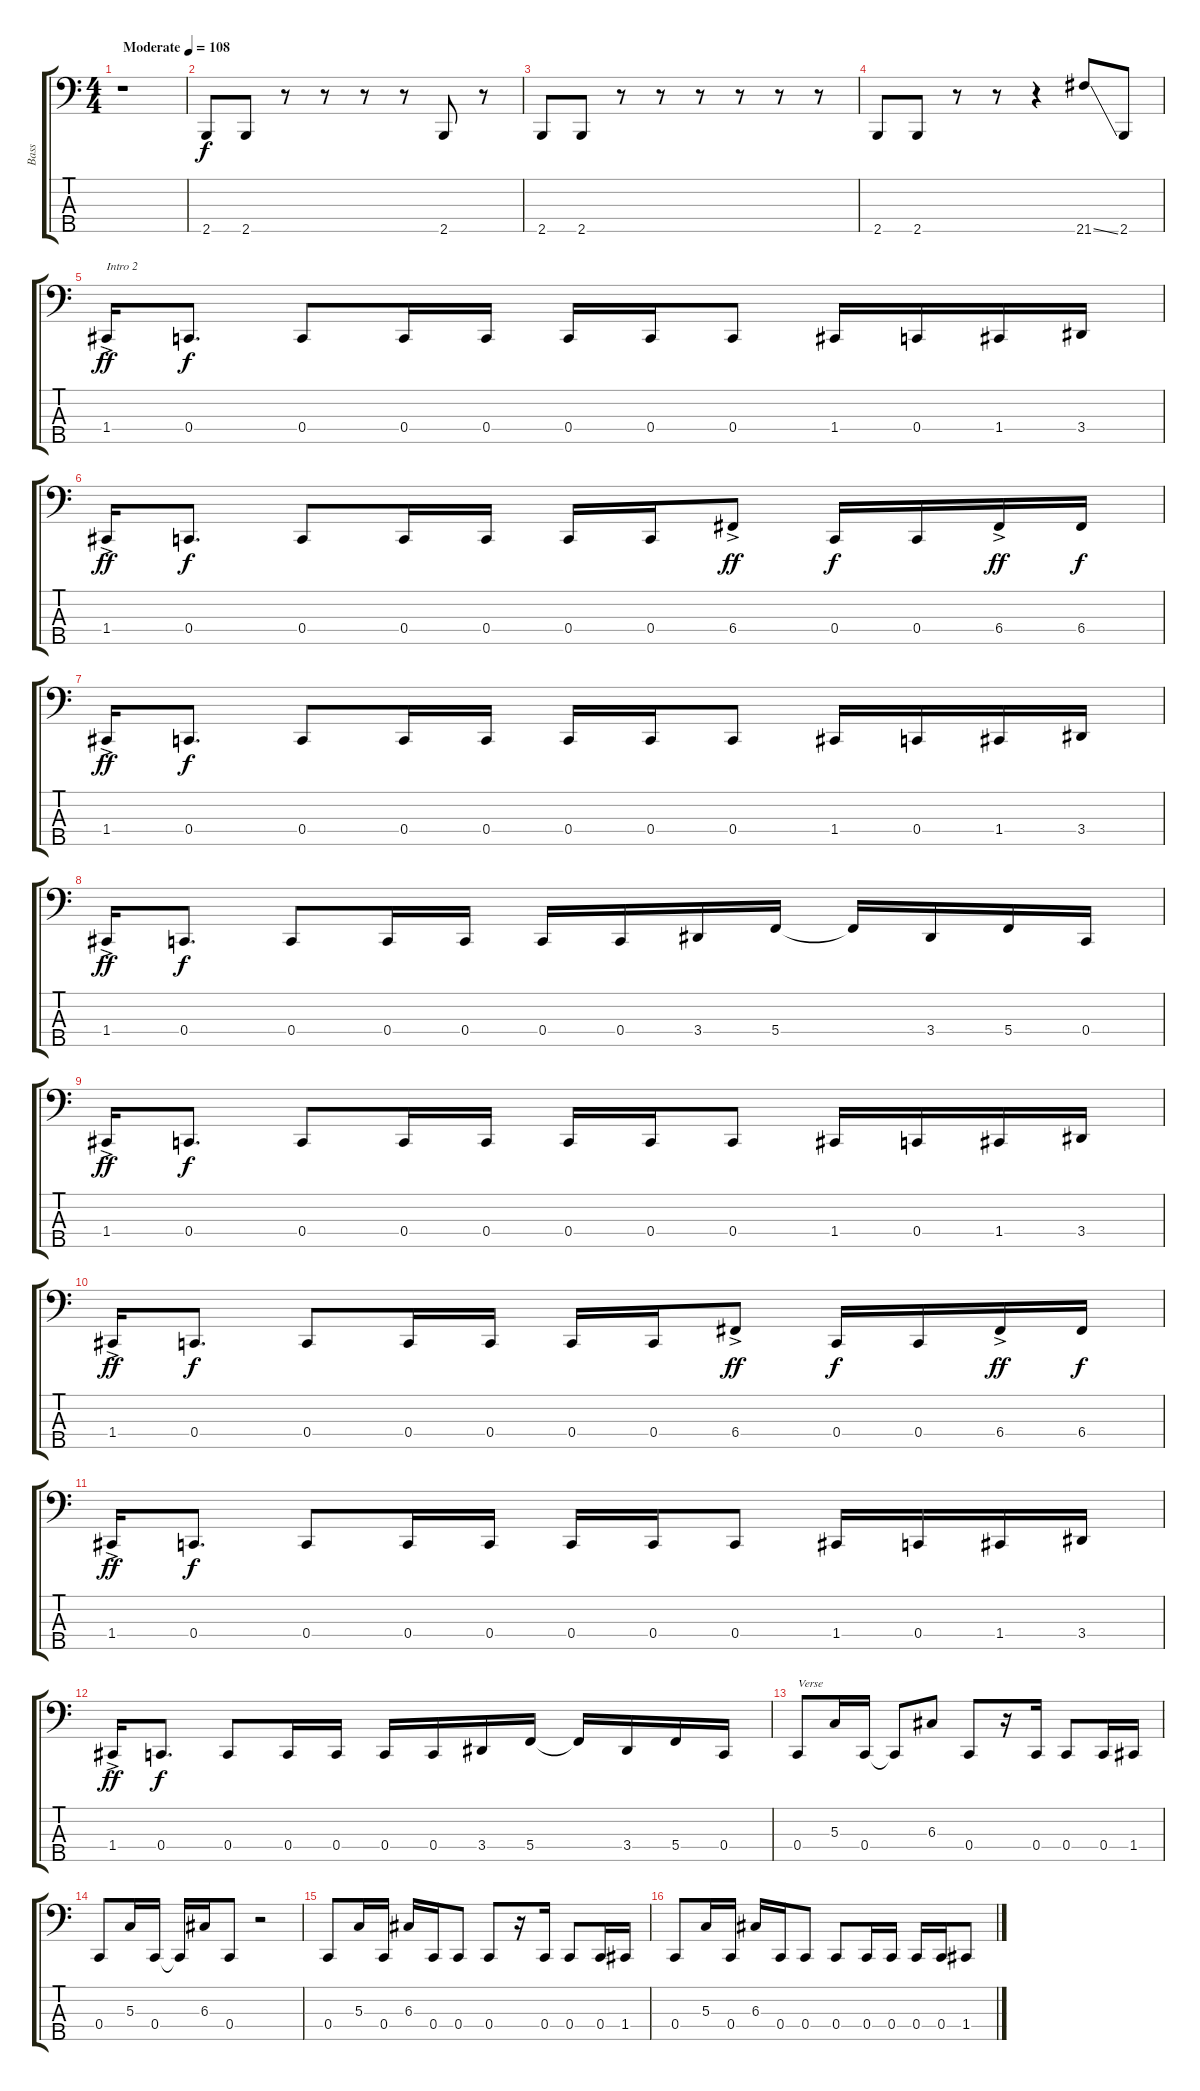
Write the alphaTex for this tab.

\track ("Bass" "Bass") {instrument electricbassfinger}
\staff {score tabs}
\tuning (F2 C2 G1 C1 A0) {hide}
\ts (4 4)
\tempo (108 "Moderate")
\clef f4
\ks c
r.1{dy f instrument electricbassfinger} |
2.5.8 2.5.8 r.8 r.8 r.8 r.8 2.5.8 r.8 |
2.5.8 2.5.8 r.8 r.8 r.8 r.8 r.8 r.8 |
2.5.8 2.5.8 r.8 r.8 r.4 21.5{ss}.8 2.5.8 |
1.4{ac}.16{txt "Intro 2" dy ff} 0.4.8{d dy f} 0.4.8 0.4.16 0.4.16 0.4.16 0.4.16 0.4.8 1.4.16 0.4.16 1.4.16 3.4.16 |
1.4{ac}.16{dy ff} 0.4.8{d dy f} 0.4.8 0.4.16 0.4.16 0.4.16 0.4.16 6.4{ac}.8{dy ff} 0.4.16{dy f} 0.4.16 6.4{ac}.16{dy ff} 6.4.16{dy f} |
1.4{ac}.16{dy ff} 0.4.8{d dy f} 0.4.8 0.4.16 0.4.16 0.4.16 0.4.16 0.4.8 1.4.16 0.4.16 1.4.16 3.4.16 |
1.4{ac}.16{dy ff} 0.4.8{d dy f} 0.4.8 0.4.16 0.4.16 0.4.16 0.4.16 3.4.16 5.4.16 5.4{t}.16 3.4.16 5.4.16 0.4.16 |
1.4{ac}.16{dy ff} 0.4.8{d dy f} 0.4.8 0.4.16 0.4.16 0.4.16 0.4.16 0.4.8 1.4.16 0.4.16 1.4.16 3.4.16 |
1.4{ac}.16{dy ff} 0.4.8{d dy f} 0.4.8 0.4.16 0.4.16 0.4.16 0.4.16 6.4{ac}.8{dy ff} 0.4.16{dy f} 0.4.16 6.4{ac}.16{dy ff} 6.4.16{dy f} |
1.4{ac}.16{dy ff} 0.4.8{d dy f} 0.4.8 0.4.16 0.4.16 0.4.16 0.4.16 0.4.8 1.4.16 0.4.16 1.4.16 3.4.16 |
1.4{ac}.16{dy ff} 0.4.8{d dy f} 0.4.8 0.4.16 0.4.16 0.4.16 0.4.16 3.4.16 5.4.16 5.4{t}.16 3.4.16 5.4.16 0.4.16 |
0.4.8{txt "Verse"} 5.3.16 0.4.16 0.4{t}.8 6.3.8 0.4.8 r.16 0.4.16 0.4.8 0.4.16 1.4.16 |
0.4.8 5.3.16 0.4.16 0.4{t}.16 6.3.16 0.4.8 r.2 |
0.4.8 5.3.16 0.4.16 6.3.16 0.4.16 0.4.8 0.4.8 r.16 0.4.16 0.4.8 0.4.16 1.4.16 |
0.4.8 5.3.16 0.4.16 6.3.16 0.4.16 0.4.8 0.4.8 0.4.16 0.4.16 0.4.16 0.4.16 1.4.8
